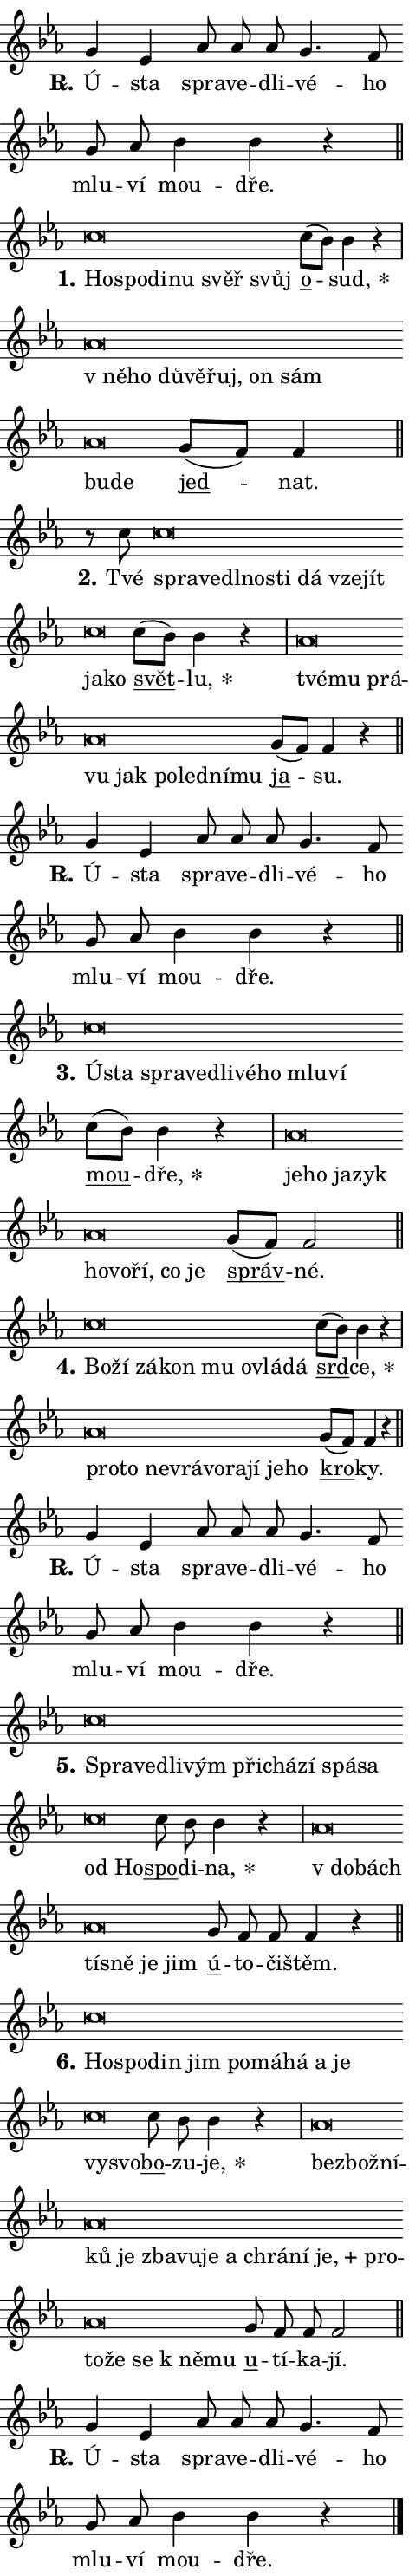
\version "2.24.0"
\header { tagline = "" }
\paper {
  indent = 0\cm
  top-margin = 0\cm
  right-margin = 0.13\cm % to fit lyric hyphens
  bottom-margin = 0\cm
  left-margin = 0\cm
  paper-width = 8\cm
  page-breaking = #ly:one-page-breaking
  system-system-spacing.basic-distance = #11
  score-system-spacing.basic-distance = #11
  ragged-last = ##f
}


%% Author: Thomas Morley
%% https://lists.gnu.org/archive/html/lilypond-user/2020-05/msg00002.html
#(define (line-position grob)
"Returns position of @var[grob} in current system:
   @code{'start}, if at first time-step
   @code{'end}, if at last time-step
   @code{'middle} otherwise
"
  (let* ((col (ly:item-get-column grob))
         (ln (ly:grob-object col 'left-neighbor))
         (rn (ly:grob-object col 'right-neighbor))
         (col-to-check-left (if (ly:grob? ln) ln col))
         (col-to-check-right (if (ly:grob? rn) rn col))
         (break-dir-left
           (and
             (ly:grob-property col-to-check-left 'non-musical #f)
             (ly:item-break-dir col-to-check-left)))
         (break-dir-right
           (and
             (ly:grob-property col-to-check-right 'non-musical #f)
             (ly:item-break-dir col-to-check-right))))
        (cond ((eqv? 1 break-dir-left) 'start)
              ((eqv? -1 break-dir-right) 'end)
              (else 'middle))))

#(define (tranparent-at-line-position vctor)
  (lambda (grob)
  "Relying on @code{line-position} select the relevant enry from @var{vctor}.
Used to determine transparency,"
    (case (line-position grob)
      ((end) (not (vector-ref vctor 0)))
      ((middle) (not (vector-ref vctor 1)))
      ((start) (not (vector-ref vctor 2))))))

noteHeadBreakVisibility =
#(define-music-function (break-visibility)(vector?)
"Makes @code{NoteHead}s transparent relying on @var{break-visibility}"
#{
  \override NoteHead.transparent =
    #(tranparent-at-line-position break-visibility)
#})

#(define delete-ledgers-for-transparent-note-heads
  (lambda (grob)
    "Reads whether a @code{NoteHead} is transparent.
If so this @code{NoteHead} is removed from @code{'note-heads} from
@var{grob}, which is supposed to be @code{LedgerLineSpanner}.
As a result ledgers are not printed for this @code{NoteHead}"
    (let* ((nhds-array (ly:grob-object grob 'note-heads))
           (nhds-list
             (if (ly:grob-array? nhds-array)
                 (ly:grob-array->list nhds-array)
                 '()))
           ;; Relies on the transparent-property being done before
           ;; Staff.LedgerLineSpanner.after-line-breaking is executed.
           ;; This is fragile ...
           (to-keep
             (remove
               (lambda (nhd)
                 (ly:grob-property nhd 'transparent #f))
               nhds-list)))
      ;; TODO find a better method to iterate over grob-arrays, similiar
      ;; to filter/remove etc for lists
      ;; For now rebuilt from scratch
      (set! (ly:grob-object grob 'note-heads)  '())
      (for-each
        (lambda (nhd)
          (ly:pointer-group-interface::add-grob grob 'note-heads nhd))
        to-keep))))

squashNotes = {
  \override NoteHead.X-extent = #'(-0.2 . 0.2)
  \override NoteHead.Y-extent = #'(-0.75 . 0)
  \override NoteHead.stencil =
    #(lambda (grob)
       (let ((pos (ly:grob-property grob 'staff-position)))
         (begin
           (if (< pos -7) (display "ERROR: Lower brevis then expected\n") (display ""))
           (if (<= pos -6) ly:text-interface::print ly:note-head::print))))
}
unSquashNotes = {
  \revert NoteHead.X-extent
  \revert NoteHead.Y-extent
  \revert NoteHead.stencil
}

hideNotes = \noteHeadBreakVisibility #begin-of-line-visible
unHideNotes = \noteHeadBreakVisibility #all-visible

% work-around for resetting accidentals
% https://lilypond.org/doc/v2.23/Documentation/notation/displaying-rhythms#unmetered-music
cadenzaMeasure = {
  \cadenzaOff
  \partial 1024 s1024
  \cadenzaOn
}

#(define-markup-command (accent layout props text) (markup?)
  "Underline accented syllable"
  (interpret-markup layout props
    #{\markup \override #'(offset . 4.3) \underline { #text }#}))

responsum = \markup \concat {
  "R" \hspace #-1.05 \path #0.1 #'((moveto 0 0.07) (lineto 0.9 0.8)) \hspace #0.05 "."
}

spaceSize = #0.6828661417322834 % exact space size for TeX Gyre Schola

\layout {
  \context {
    \Staff
    \remove "Time_signature_engraver"
    \override LedgerLineSpanner.after-line-breaking = #delete-ledgers-for-transparent-note-heads
  }
  \context {
    \Lyrics {
      \override LyricSpace.minimum-distance = \spaceSize
      \override LyricText.font-name = #"TeX Gyre Schola"
      \override LyricText.font-size = 1
      \override StanzaNumber.font-name = #"TeX Gyre Schola Bold"
      \override StanzaNumber.font-size = 1
    }
  }
  \context {
    \Score 
    \override NoteHead.text =
      #(lambda (grob) 
        (let ((pos (ly:grob-property grob 'staff-position)))
          #{\markup {
            \combine
              \halign #-0.55 \raise #(if (= pos -6) 0 0.5) \override #'(thickness . 2) \draw-line #'(3.2 . 0)
              \musicglyph "noteheads.sM1"
          }#}))
  }
}

% magnetic-lyrics.ily
%
%   written by
%     Jean Abou Samra <jean@abou-samra.fr>
%     Werner Lemberg <wl@gnu.org>
%
%   adapted by
%     Jiri Hon <jiri.hon@gmail.com>
%
% Version 2022-Apr-15

% https://www.mail-archive.com/lilypond-user@gnu.org/msg149350.html

#(define (Left_hyphen_pointer_engraver context)
   "Collect syllable-hyphen-syllable occurrences in lyrics and store
them in properties.  This engraver only looks to the left.  For
example, if the lyrics input is @code{foo -- bar}, it does the
following.

@itemize @bullet
@item
Set the @code{text} property of the @code{LyricHyphen} grob between
@q{foo} and @q{bar} to @code{foo}.

@item
Set the @code{left-hyphen} property of the @code{LyricText} grob with
text @q{foo} to the @code{LyricHyphen} grob between @q{foo} and
@q{bar}.
@end itemize

Use this auxiliary engraver in combination with the
@code{lyric-@/text::@/apply-@/magnetic-@/offset!} hook."
   (let ((hyphen #f)
         (text #f))
     (make-engraver
      (acknowledgers
       ((lyric-syllable-interface engraver grob source-engraver)
        (set! text grob)))
      (end-acknowledgers
       ((lyric-hyphen-interface engraver grob source-engraver)
        ;(when (not (grob::has-interface grob 'lyric-space-interface))
          (set! hyphen grob)));)
      ((stop-translation-timestep engraver)
       (when (and text hyphen)
         (ly:grob-set-object! text 'left-hyphen hyphen))
       (set! text #f)
       (set! hyphen #f)))))

#(define (lyric-text::apply-magnetic-offset! grob)
   "If the space between two syllables is less than the value in
property @code{LyricText@/.details@/.squash-threshold}, move the right
syllable to the left so that it gets concatenated with the left
syllable.

Use this function as a hook for
@code{LyricText@/.after-@/line-@/breaking} if the
@code{Left_@/hyphen_@/pointer_@/engraver} is active."
   (let ((hyphen (ly:grob-object grob 'left-hyphen #f)))
     (when hyphen
       (let ((left-text (ly:spanner-bound hyphen LEFT)))
         (when (grob::has-interface left-text 'lyric-syllable-interface)
           (let* ((common (ly:grob-common-refpoint grob left-text X))
                  (this-x-ext (ly:grob-extent grob common X))
                  (left-x-ext
                   (begin
                     ;; Trigger magnetism for left-text.
                     (ly:grob-property left-text 'after-line-breaking)
                     (ly:grob-extent left-text common X)))
                  ;; `delta` is the gap width between two syllables.
                  (delta (- (interval-start this-x-ext)
                            (interval-end left-x-ext)))
                  (details (ly:grob-property grob 'details))
                  (threshold (assoc-get 'squash-threshold details 0.2)))
             (when (< delta threshold)
               (let* (;; We have to manipulate the input text so that
                      ;; ligatures crossing syllable boundaries are not
                      ;; disabled.  For languages based on the Latin
                      ;; script this is essentially a beautification.
                      ;; However, for non-Western scripts it can be a
                      ;; necessity.
                      (lt (ly:grob-property left-text 'text))
                      (rt (ly:grob-property grob 'text))
                      (is-space (grob::has-interface hyphen 'lyric-space-interface))
                      (space (if is-space " " ""))
                      (extra-delta (if is-space spaceSize 0))
                      ;; Append new syllable.
                      (ltrt-space (if (and (string? lt) (string? rt))
                                (string-append lt space rt)
                                (make-concat-markup (list lt space rt))))
                      ;; Right-align `ltrt` to the right side.
                      (ltrt-space-markup (grob-interpret-markup
                               grob
                               (make-translate-markup
                                (cons (interval-length this-x-ext) 0)
                                (make-right-align-markup ltrt-space)))))
                 (begin
                   ;; Don't print `left-text`.
                   (ly:grob-set-property! left-text 'stencil #f)
                   ;; Set text and stencil (which holds all collected
                   ;; syllables so far) and shift it to the left.
                   (ly:grob-set-property! grob 'text ltrt-space)
                   (ly:grob-set-property! grob 'stencil ltrt-space-markup)
                   (ly:grob-translate-axis! grob (- (- delta extra-delta)) X))))))))))


#(define (lyric-hyphen::displace-bounds-first grob)
   ;; Make very sure this callback isn't triggered too early.
   (let ((left (ly:spanner-bound grob LEFT))
         (right (ly:spanner-bound grob RIGHT)))
     (ly:grob-property left 'after-line-breaking)
     (ly:grob-property right 'after-line-breaking)
     (ly:lyric-hyphen::print grob)))

squashThreshold = #0.4

\layout {
  \context {
    \Lyrics
    \consists #Left_hyphen_pointer_engraver
    \override LyricText.after-line-breaking =
      #lyric-text::apply-magnetic-offset!
    \override LyricHyphen.stencil = #lyric-hyphen::displace-bounds-first
    \override LyricText.details.squash-threshold = \squashThreshold
    \override LyricHyphen.minimum-distance = 0
    \override LyricHyphen.minimum-length = \squashThreshold
  }
}

squashText = \override LyricText.details.squash-threshold = 9999
unSquashText = \override LyricText.details.squash-threshold = \squashThreshold

leftText = \override LyricText.self-alignment-X = #LEFT
unLeftText = \revert LyricText.self-alignment-X

starOffset = #(lambda (grob) 
                (let ((x_offset (ly:self-alignment-interface::aligned-on-x-parent grob)))
                  (if (= x_offset 0) 0 (+ x_offset 1.2))))

star = #(define-music-function (syllable)(string?)
"Append star separator at the end of a syllable"
#{
  \once \override LyricText.X-offset = #starOffset
  \lyricmode { \markup {
    #syllable
    \override #'((font-name . "TeX Gyre Schola Bold")) \hspace #0.2 \lower #0.65 \larger "*"
  } }
#})

starAccent = #(define-music-function (syllable)(string?)
"Append star separator at the end of a syllable and make accent"
#{
  \once \override LyricText.X-offset = #starOffset
  \lyricmode { \markup {
    \accent #syllable
    \override #'((font-name . "TeX Gyre Schola Bold")) \hspace #0.2 \lower #0.65 \larger "*"
  } }
#})

breath = #(define-music-function (syllable)(string?)
"Append breathing indicator at the end of a syllable"
#{
  \lyricmode { \markup { #syllable "+" } }
#})

optionalBreath = #(define-music-function (syllable)(string?)
"Append optional breathing indicator at the end of a syllable"
#{
  \lyricmode { \markup { #syllable "(+)" } }
#})


\score {
    <<
        \new Voice = "melody" { \cadenzaOn \key es \major \relative { g'4 es as8 as as \bar "" g4. f8 \bar "" g as bes4 bes r \cadenzaMeasure \bar "||" \break } }
        \new Lyrics \lyricsto "melody" { \lyricmode { \set stanza = \responsum
Ú -- sta spra -- ve -- dli -- vé -- ho mlu -- ví mou -- dře. } }
    >>
    \layout {}
}

\score {
    <<
        \new Voice = "melody" { \cadenzaOn \key es \major \relative { \squashNotes c''\breve*1/16 \hideNotes \breve*1/16 \bar "" \breve*1/16 \bar "" \breve*1/16 \bar "" \breve*1/16 \breve*1/16 \bar "" \unHideNotes \unSquashNotes \bar "" c8[( bes)] bes4 r \cadenzaMeasure \bar "|" \squashNotes as\breve*1/16 \hideNotes \breve*1/16 \bar "" \breve*1/16 \bar "" \breve*1/16 \bar "" \breve*1/16 \bar "" \breve*1/16 \bar "" \breve*1/16 \bar "" \breve*1/16 \breve*1/16 \bar "" \unHideNotes \unSquashNotes \bar "" g8[( f)] f4 \cadenzaMeasure \bar "||" \break } }
        \new Lyrics \lyricsto "melody" { \lyricmode { \set stanza = "1."
\leftText Ho -- \squashText spo -- di -- nu svěř svůj \unLeftText \unSquashText \markup \accent o -- \star sud, \leftText "v ně" -- \squashText ho dů -- vě -- řuj, on sám bu -- de \unLeftText \unSquashText \markup \accent jed -- nat. } }
    >>
    \layout {}
}

\score {
    <<
        \new Voice = "melody" { \cadenzaOn \key es \major \relative { r8 c''8 \squashNotes c\breve*1/16 \hideNotes \breve*1/16 \bar "" \breve*1/16 \bar "" \breve*1/16 \bar "" \breve*1/16 \bar "" \breve*1/16 \bar "" \breve*1/16 \bar "" \breve*1/16 \bar "" \breve*1/16 \breve*1/16 \bar "" \unHideNotes \unSquashNotes \bar "" c8[( bes)] bes4 r \cadenzaMeasure \bar "|" \squashNotes as\breve*1/16 \hideNotes \breve*1/16 \bar "" \breve*1/16 \bar "" \breve*1/16 \bar "" \breve*1/16 \bar "" \breve*1/16 \bar "" \breve*1/16 \bar "" \breve*1/16 \breve*1/16 \bar "" \unHideNotes \unSquashNotes \bar "" g8[( f)] f4 r \cadenzaMeasure \bar "||" \break } }
        \new Lyrics \lyricsto "melody" { \lyricmode { \set stanza = "2."
Tvé \leftText spra -- \squashText ve -- dl -- no -- sti dá vze -- jít ja -- ko \unLeftText \unSquashText \markup \accent svět -- \star lu, \leftText tvé -- \squashText mu prá -- vu jak po -- led -- ní -- mu \unLeftText \unSquashText \markup \accent ja -- su. } }
    >>
    \layout {}
}

\score {
    <<
        \new Voice = "melody" { \cadenzaOn \key es \major \relative { g'4 es as8 as as \bar "" g4. f8 \bar "" g as bes4 bes r \cadenzaMeasure \bar "||" \break } }
        \new Lyrics \lyricsto "melody" { \lyricmode { \set stanza = \responsum
Ú -- sta spra -- ve -- dli -- vé -- ho mlu -- ví mou -- dře. } }
    >>
    \layout {}
}

\score {
    <<
        \new Voice = "melody" { \cadenzaOn \key es \major \relative { \squashNotes c''\breve*1/16 \hideNotes \breve*1/16 \bar "" \breve*1/16 \bar "" \breve*1/16 \bar "" \breve*1/16 \bar "" \breve*1/16 \bar "" \breve*1/16 \bar "" \breve*1/16 \breve*1/16 \bar "" \unHideNotes \unSquashNotes \bar "" c8[( bes)] bes4 r \cadenzaMeasure \bar "|" \squashNotes as\breve*1/16 \hideNotes \breve*1/16 \bar "" \breve*1/16 \bar "" \breve*1/16 \bar "" \breve*1/16 \bar "" \breve*1/16 \bar "" \breve*1/16 \bar "" \breve*1/16 \breve*1/16 \bar "" \unHideNotes \unSquashNotes \bar "" g8[( f)] f2 \cadenzaMeasure \bar "||" \break } }
        \new Lyrics \lyricsto "melody" { \lyricmode { \set stanza = "3."
\leftText Ú -- \squashText sta spra -- ve -- dli -- vé -- ho mlu -- ví \unLeftText \unSquashText \markup \accent mou -- \star dře, \leftText je -- \squashText ho ja -- zyk ho -- vo -- ří, co je \unLeftText \unSquashText \markup \accent správ -- né. } }
    >>
    \layout {}
}

\score {
    <<
        \new Voice = "melody" { \cadenzaOn \key es \major \relative { \squashNotes c''\breve*1/16 \hideNotes \breve*1/16 \bar "" \breve*1/16 \bar "" \breve*1/16 \bar "" \breve*1/16 \bar "" \breve*1/16 \breve*1/16 \bar "" \unHideNotes \unSquashNotes \bar "" c8[( bes)] bes4 r \cadenzaMeasure \bar "|" \squashNotes as\breve*1/16 \hideNotes \breve*1/16 \bar "" \breve*1/16 \bar "" \breve*1/16 \bar "" \breve*1/16 \bar "" \breve*1/16 \bar "" \breve*1/16 \bar "" \breve*1/16 \breve*1/16 \bar "" \unHideNotes \unSquashNotes \bar "" g8[( f)] f4 r \cadenzaMeasure \bar "||" \break } }
        \new Lyrics \lyricsto "melody" { \lyricmode { \set stanza = "4."
\leftText Bo -- \squashText ží zá -- kon mu ovlá -- dá \unLeftText \unSquashText \markup \accent srd -- \star ce, \leftText pro -- \squashText to ne -- vrá -- vo -- ra -- jí je -- ho \unLeftText \unSquashText \markup \accent kro -- ky. } }
    >>
    \layout {}
}

\score {
    <<
        \new Voice = "melody" { \cadenzaOn \key es \major \relative { g'4 es as8 as as \bar "" g4. f8 \bar "" g as bes4 bes r \cadenzaMeasure \bar "||" \break } }
        \new Lyrics \lyricsto "melody" { \lyricmode { \set stanza = \responsum
Ú -- sta spra -- ve -- dli -- vé -- ho mlu -- ví mou -- dře. } }
    >>
    \layout {}
}

\score {
    <<
        \new Voice = "melody" { \cadenzaOn \key es \major \relative { \squashNotes c''\breve*1/16 \hideNotes \breve*1/16 \bar "" \breve*1/16 \bar "" \breve*1/16 \bar "" \breve*1/16 \bar "" \breve*1/16 \bar "" \breve*1/16 \bar "" \breve*1/16 \bar "" \breve*1/16 \bar "" \breve*1/16 \breve*1/16 \bar "" \unHideNotes \unSquashNotes \bar "" c8 bes bes4 r \cadenzaMeasure \bar "|" \squashNotes as\breve*1/16 \hideNotes \breve*1/16 \bar "" \breve*1/16 \bar "" \breve*1/16 \bar "" \breve*1/16 \breve*1/16 \bar "" \unHideNotes \unSquashNotes \bar "" g8 f f f4 r \cadenzaMeasure \bar "||" \break } }
        \new Lyrics \lyricsto "melody" { \lyricmode { \set stanza = "5."
\leftText Spra -- \squashText ve -- dli -- vým při -- chá -- zí spá -- sa od Ho -- \unLeftText \unSquashText \markup \accent spo -- di -- \star na, \leftText "v do" -- \squashText bách tí -- sně je jim \unLeftText \unSquashText \markup \accent ú -- to -- či -- štěm. } }
    >>
    \layout {}
}

\score {
    <<
        \new Voice = "melody" { \cadenzaOn \key es \major \relative { \squashNotes c''\breve*1/16 \hideNotes \breve*1/16 \bar "" \breve*1/16 \bar "" \breve*1/16 \bar "" \breve*1/16 \bar "" \breve*1/16 \bar "" \breve*1/16 \bar "" \breve*1/16 \bar "" \breve*1/16 \bar "" \breve*1/16 \breve*1/16 \bar "" \unHideNotes \unSquashNotes \bar "" c8 bes bes4 r \cadenzaMeasure \bar "|" \squashNotes as\breve*1/16 \hideNotes \breve*1/16 \bar "" \breve*1/16 \bar "" \breve*1/16 \bar "" \breve*1/16 \bar "" \breve*1/16 \bar "" \breve*1/16 \bar "" \breve*1/16 \bar "" \breve*1/16 \bar "" \breve*1/16 \bar "" \breve*1/16 \bar "" \breve*1/16 \bar "" \breve*1/16 \bar "" \breve*1/16 \bar "" \breve*1/16 \bar "" \breve*1/16 \bar "" \breve*1/16 \breve*1/16 \bar "" \unHideNotes \unSquashNotes \bar "" g8 f f f2 \cadenzaMeasure \bar "||" \break } }
        \new Lyrics \lyricsto "melody" { \lyricmode { \set stanza = "6."
\leftText Ho -- \squashText spo -- din jim po -- má -- há a je vy -- svo -- \unLeftText \unSquashText \markup \accent bo -- zu -- \star je, \leftText bez -- \squashText bož -- ní -- ků je zba -- vu -- je a chrá -- ní \breath "je," pro -- to -- že se "k ně" -- mu \unLeftText \unSquashText \markup \accent u -- tí -- ka -- jí. } }
    >>
    \layout {}
}

\score {
    <<
        \new Voice = "melody" { \cadenzaOn \key es \major \relative { g'4 es as8 as as \bar "" g4. f8 \bar "" g as bes4 bes r \cadenzaMeasure \bar "||" \break } \bar "|." }
        \new Lyrics \lyricsto "melody" { \lyricmode { \set stanza = \responsum
Ú -- sta spra -- ve -- dli -- vé -- ho mlu -- ví mou -- dře. } }
    >>
    \layout {}
}
